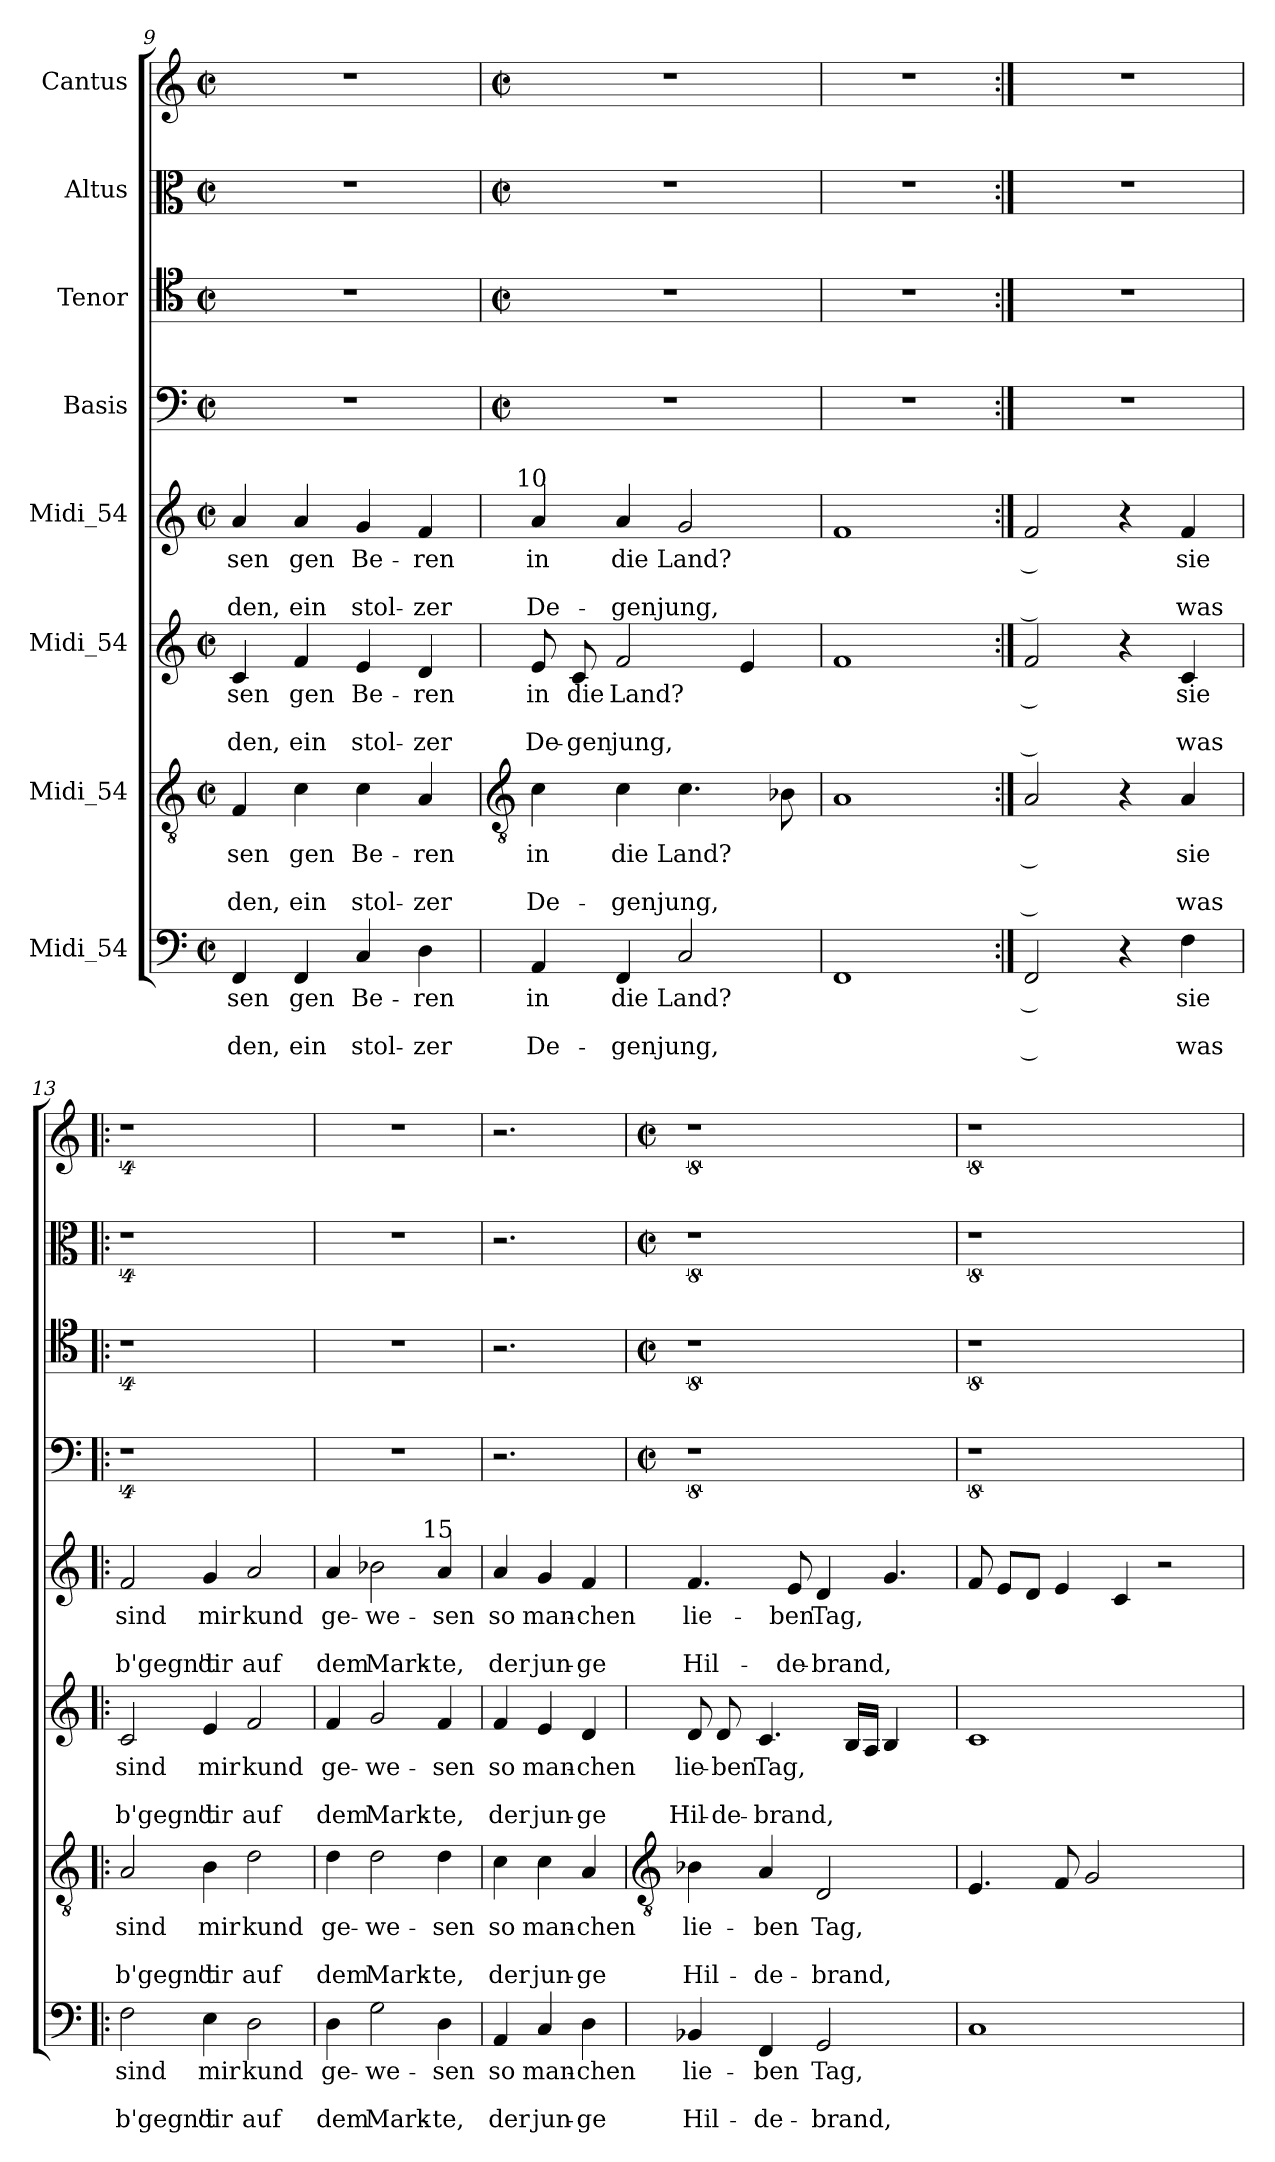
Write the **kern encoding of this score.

**kern	**text	**text	**text	**kern	**text	**text	**text	**kern	**text	**text	**text	**kern	**text	**text	**text	**kern	**kern	**kern	**kern
*part8	*part8	*part8	*part8	*part7	*part7	*part7	*part7	*part6	*part6	*part6	*part6	*part5	*part5	*part5	*part5	*part4	*part3	*part2	*part1
*staff8	*staff8	*staff8	*staff8	*staff7	*staff7	*staff7	*staff7	*staff6	*staff6	*staff6	*staff6	*staff5	*staff5	*staff5	*staff5	*staff4	*staff3	*staff2	*staff1
*I"Midi_54	*	*	*	*I"Midi_54	*	*	*	*I"Midi_54	*	*	*	*I"Midi_54	*	*	*	*I"Basis	*I"Tenor	*I"Altus	*I"Cantus
*clefF4	*	*	*	*clefGv2	*	*	*	*clefG2	*	*	*	*clefG2	*	*	*	*clefF4	*clefC4	*clefC3	*clefG2
*k[]	*	*	*	*k[]	*	*	*	*k[]	*	*	*	*k[]	*	*	*	*k[]	*k[]	*k[]	*k[]
*C:	*	*	*	*C:	*	*	*	*C:	*	*	*	*C:	*	*	*	*C:	*C:	*C:	*C:
*M2/2	*	*	*	*M2/2	*	*	*	*M2/2	*	*	*	*M2/2	*	*	*	*M2/2	*M2/2	*M2/2	*M2/2
*met(c|)	*	*	*	*met(c|)	*	*	*	*met(c|)	*	*	*	*met(c|)	*	*	*	*met(c|)	*met(c|)	*met(c|)	*met(c|)
=9	=9	=9	=9	=9	=9	=9	=9	=9	=9	=9	=9	=9	=9	=9	=9	=9	=9	=9	=9
!	!LO:LY:b	!	!LO:LY:b	!	!LO:LY:b	!	!LO:LY:b	!	!LO:LY:b	!	!LO:LY:b	!	!LO:LY:b	!	!LO:LY:b	!	!	!	!
4FF	-sen	.	den,	4F	-sen	.	den,	4c	-sen	.	den,	4a	-sen	.	den,	1r	1r	1r	1r
!	!LO:LY:b	!	!LO:LY:b	!	!LO:LY:b	!	!LO:LY:b	!	!LO:LY:b	!	!LO:LY:b	!	!LO:LY:b	!	!LO:LY:b	!	!	!	!
4FF	gen	.	ein	4c	gen	.	ein	4f	gen	.	ein	4a	gen	.	ein	.	.	.	.
!	!LO:LY:b	!	!LO:LY:b	!	!LO:LY:b	!	!LO:LY:b	!	!LO:LY:b	!	!LO:LY:b	!	!LO:LY:b	!	!LO:LY:b	!	!	!	!
4C	Be-	.	-stol-	4c	Be-	.	-stol-	4e	Be-	.	-stol-	4g	Be-	.	-stol-	.	.	.	.
!	!LO:LY:b	!	!LO:LY:b	!	!LO:LY:b	!	!LO:LY:b	!	!LO:LY:b	!	!LO:LY:b	!	!LO:LY:b	!	!LO:LY:b	!	!	!	!
4D	-ren	.	zer	4A	-ren	.	zer	4d	-ren	.	zer	4f	-ren	.	zer	.	.	.	.
!!LO:LB:g=z
=10	=10	=10	=10	=10	=10	=10	=10	=10	=10	=10	=10	=10	=10	=10	=10	=10	=10	=10	=10
*	*	*	*	*clefGv2	*	*	*	*	*	*	*	*	*	*	*	*	*	*	*
*	*	*	*	*	*	*	*	*	*	*	*	*	*	*	*	*M2/2	*M2/2	*M2/2	*M2/2
*	*	*	*	*	*	*	*	*	*	*	*	*	*	*	*	*met(c|)	*met(c|)	*met(c|)	*met(c|)
!	!	!	!	!	!	!	!	!	!	!	!	!LO:TX:a:cj:t=10	!	!	!	!	!	!	!
!	!LO:LY:b	!	!LO:LY:b	!	!LO:LY:b	!	!LO:LY:b	!	!LO:LY:b	!	!LO:LY:b	!	!LO:LY:b	!	!LO:LY:b	!	!	!	!
4AA	in	.	De-	4c	in	.	De-	8e	in	.	De-	4a	in	.	De-	1r	1r	1r	1r
!	!	!	!	!	!	!	!	!	!LO:LY:b	!	!LO:LY:b	!	!	!	!	!	!	!	!
.	.	.	.	.	.	.	.	8c	-die	.	gen	.	.	.	.	.	.	.	.
!	!LO:LY:b	!	!LO:LY:b	!	!LO:LY:b	!	!LO:LY:b	!	!LO:LY:b	!	!LO:LY:b	!	!LO:LY:b	!	!LO:LY:b	!	!	!	!
4FF	-die	.	gen	4c	-die	.	gen	2f	Land?	.	jung,	4a	-die	.	gen	.	.	.	.
!	!LO:LY:b	!	!LO:LY:b	!	!LO:LY:b	!	!LO:LY:b	!	!	!	!	!	!LO:LY:b	!	!LO:LY:b	!	!	!	!
2C	Land?	.	jung,	4.c	Land?	.	jung,	.	.	.	.	2g	Land?	.	jung,	.	.	.	.
.	.	.	.	.	.	.	.	4e	.	.	.	.	.	.	.	.	.	.	.
.	.	.	.	8B-X	.	.	.	.	.	.	.	.	.	.	.	.	.	.	.
=11	=11	=11	=11	=11	=11	=11	=11	=11	=11	=11	=11	=11	=11	=11	=11	=11	=11	=11	=11
1FF	.	.	.	1A	.	.	.	1f	.	.	.	1f	.	.	.	1r	1r	1r	1r
=12:|!	=12:|!	=12:|!	=12:|!	=12:|!	=12:|!	=12:|!	=12:|!	=12:|!	=12:|!	=12:|!	=12:|!	=12:|!	=12:|!	=12:|!	=12:|!	=12:|!	=12:|!	=12:|!	=12:|!
!	!LO:LY:b	!	!LO:LY:b	!	!LO:LY:b	!	!LO:LY:b	!	!LO:LY:b	!	!LO:LY:b	!	!LO:LY:b	!	!LO:LY:b	!	!	!	!
2FF	__	.	__	2A	__	.	__	2f	__	.	__	2f	__	.	__	1r	1r	1r	1r
4r	.	.	.	4r	.	.	.	4r	.	.	.	4r	.	.	.	.	.	.	.
!	!LO:LY:b	!	!LO:LY:b	!	!LO:LY:b	!	!LO:LY:b	!	!LO:LY:b	!	!LO:LY:b	!	!LO:LY:b	!	!LO:LY:b	!	!	!	!
4F	sie	.	was	4A	sie	.	was	4c	sie	.	was	4f	sie	.	was	.	.	.	.
=13!|:	=13!|:	=13!|:	=13!|:	=13!|:	=13!|:	=13!|:	=13!|:	=13!|:	=13!|:	=13!|:	=13!|:	=13!|:	=13!|:	=13!|:	=13!|:	=13!|:	=13!|:	=13!|:	=13!|:
!	!LO:LY:b	!	!LO:LY:b	!	!LO:LY:b	!	!LO:LY:b	!	!LO:LY:b	!	!LO:LY:b	!	!LO:LY:b	!	!LO:LY:b	!	!	!	!
2F	sind	.	b'gegn't	2A	sind	.	b'gegn't	2c	sind	.	b'gegn't	2f	sind	.	b'gegn't	4%5r	4%5r	4%5r	4%5r
!	!LO:LY:b	!	!LO:LY:b	!	!LO:LY:b	!	!LO:LY:b	!	!LO:LY:b	!	!LO:LY:b	!	!LO:LY:b	!	!LO:LY:b	!	!	!	!
4E	mir	.	dir	4B	mir	.	dir	4e	mir	.	dir	4g	mir	.	dir	.	.	.	.
!	!LO:LY:b	!	!LO:LY:b	!	!LO:LY:b	!	!LO:LY:b	!	!LO:LY:b	!	!LO:LY:b	!	!LO:LY:b	!	!LO:LY:b	!	!	!	!
2D	kund	.	auf	2d	kund	.	auf	2f	kund	.	auf	2a	kund	.	auf	.	.	.	.
=14	=14	=14	=14	=14	=14	=14	=14	=14	=14	=14	=14	=14	=14	=14	=14	=14	=14	=14	=14
!	!LO:LY:b	!	!LO:LY:b	!	!LO:LY:b	!	!LO:LY:b	!	!LO:LY:b	!	!LO:LY:b	!	!LO:LY:b	!	!LO:LY:b	!	!	!	!
4D	ge-	.	-dem	4d	ge-	.	-dem	4f	ge-	.	-dem	4a	ge-	.	-dem	1r	1r	1r	1r
!	!LO:LY:b	!	!LO:LY:b	!	!LO:LY:b	!	!LO:LY:b	!	!LO:LY:b	!	!LO:LY:b	!	!LO:LY:b	!	!LO:LY:b	!	!	!	!
2G	we-	.	-Mark-	2d	we-	.	-Mark-	2g	we-	.	-Mark-	2b-X	we-	.	-Mark-	.	.	.	.
!	!	!	!	!	!	!	!	!	!	!	!	!LO:TX:a:cj:t=15	!	!	!	!	!	!	!
!	!LO:LY:b	!	!LO:LY:b	!	!LO:LY:b	!	!LO:LY:b	!	!LO:LY:b	!	!LO:LY:b	!	!LO:LY:b	!	!LO:LY:b	!	!	!	!
4D	-sen	.	te,	4d	-sen	.	te,	4f	-sen	.	te,	4a	-sen	.	te,	.	.	.	.
=15	=15	=15	=15	=15	=15	=15	=15	=15	=15	=15	=15	=15	=15	=15	=15	=15	=15	=15	=15
!	!LO:LY:b	!	!LO:LY:b	!	!LO:LY:b	!	!LO:LY:b	!	!LO:LY:b	!	!LO:LY:b	!	!LO:LY:b	!	!LO:LY:b	!	!	!	!
4AA	so	.	der	4c	so	.	der	4f	so	.	der	4a	so	.	der	2.r	2.r	2.r	2.r
!	!LO:LY:b	!	!LO:LY:b	!	!LO:LY:b	!	!LO:LY:b	!	!LO:LY:b	!	!LO:LY:b	!	!LO:LY:b	!	!LO:LY:b	!	!	!	!
4C	man-	.	-jun-	4c	man-	.	-jun-	4e	man-	.	-jun-	4g	man-	.	-jun-	.	.	.	.
!	!LO:LY:b	!	!LO:LY:b	!	!LO:LY:b	!	!LO:LY:b	!	!LO:LY:b	!	!LO:LY:b	!	!LO:LY:b	!	!LO:LY:b	!	!	!	!
4D	-chen	.	ge	4A	-chen	.	ge	4d	-chen	.	ge	4f	-chen	.	ge	.	.	.	.
!!LO:LB:g=z
=16	=16	=16	=16	=16	=16	=16	=16	=16	=16	=16	=16	=16	=16	=16	=16	=16	=16	=16	=16
*	*	*	*	*clefGv2	*	*	*	*	*	*	*	*	*	*	*	*	*	*	*
*	*	*	*	*	*	*	*	*	*	*	*	*	*	*	*	*M2/2	*M2/2	*M2/2	*M2/2
*	*	*	*	*	*	*	*	*	*	*	*	*	*	*	*	*met(c|)	*met(c|)	*met(c|)	*met(c|)
!	!LO:LY:b	!	!LO:LY:b	!	!LO:LY:b	!	!LO:LY:b	!	!LO:LY:b	!	!LO:LY:b	!	!LO:LY:b	!	!LO:LY:b	!	!	!	!
4BB-X	lie-	.	-Hil-	4B-X	lie-	.	-Hil-	8d	lie-	.	-Hil-	4.f	lie-	.	-Hil-	8%9r	8%9r	8%9r	8%9r
!	!	!	!	!	!	!	!	!	!LO:LY:b	!	!LO:LY:b	!	!	!	!	!	!	!	!
.	.	.	.	.	.	.	.	8d	-ben	.	de-	.	.	.	.	.	.	.	.
!	!LO:LY:b	!	!LO:LY:b	!	!LO:LY:b	!	!LO:LY:b	!	!LO:LY:b	!	!LO:LY:b	!	!	!	!	!	!	!	!
4FF	-ben	.	de-	4A	-ben	.	de-	4.c	-Tag,	.	brand,	.	.	.	.	.	.	.	.
!	!	!	!	!	!	!	!	!	!	!	!	!	!LO:LY:b	!	!LO:LY:b	!	!	!	!
.	.	.	.	.	.	.	.	.	.	.	.	8e	-ben	.	de-	.	.	.	.
!	!LO:LY:b	!	!LO:LY:b	!	!LO:LY:b	!	!LO:LY:b	!	!	!	!	!	!LO:LY:b	!	!LO:LY:b	!	!	!	!
2GG	-Tag,	.	brand,	2D	-Tag,	.	brand,	.	.	.	.	4d	-Tag,	.	brand,	.	.	.	.
.	.	.	.	.	.	.	.	16BLL	.	.	.	.	.	.	.	.	.	.	.
.	.	.	.	.	.	.	.	16AJJ	.	.	.	.	.	.	.	.	.	.	.
.	.	.	.	.	.	.	.	4B	.	.	.	4.g	.	.	.	.	.	.	.
8ryy	.	.	.	8ryy	.	.	.	8ryy	.	.	.	.	.	.	.	.	.	.	.
=16	=16	=16	=16	=16	=16	=16	=16	=16	=16	=16	=16	=16	=16	=16	=16	=16	=16	=16	=16
1C	.	.	.	4.E	.	.	.	1c	.	.	.	8f	.	.	.	8%11r	8%11r	8%11r	8%11r
.	.	.	.	.	.	.	.	.	.	.	.	8eL	.	.	.	.	.	.	.
.	.	.	.	.	.	.	.	.	.	.	.	8dJ	.	.	.	.	.	.	.
.	.	.	.	8F	.	.	.	.	.	.	.	4e	.	.	.	.	.	.	.
.	.	.	.	2G	.	.	.	.	.	.	.	.	.	.	.	.	.	.	.
.	.	.	.	.	.	.	.	.	.	.	.	4c	.	.	.	.	.	.	.
.	.	.	.	.	.	.	.	.	.	.	.	2r	.	.	.	.	.	.	.
4.ryy	.	.	.	4.ryy	.	.	.	4.ryy	.	.	.	.	.	.	.	.	.	.	.
=	=	=	=	=	=	=	=	=	=	=	=	=	=	=	=	=	=	=	=
*-	*-	*-	*-	*-	*-	*-	*-	*-	*-	*-	*-	*-	*-	*-	*-	*-	*-	*-	*-
